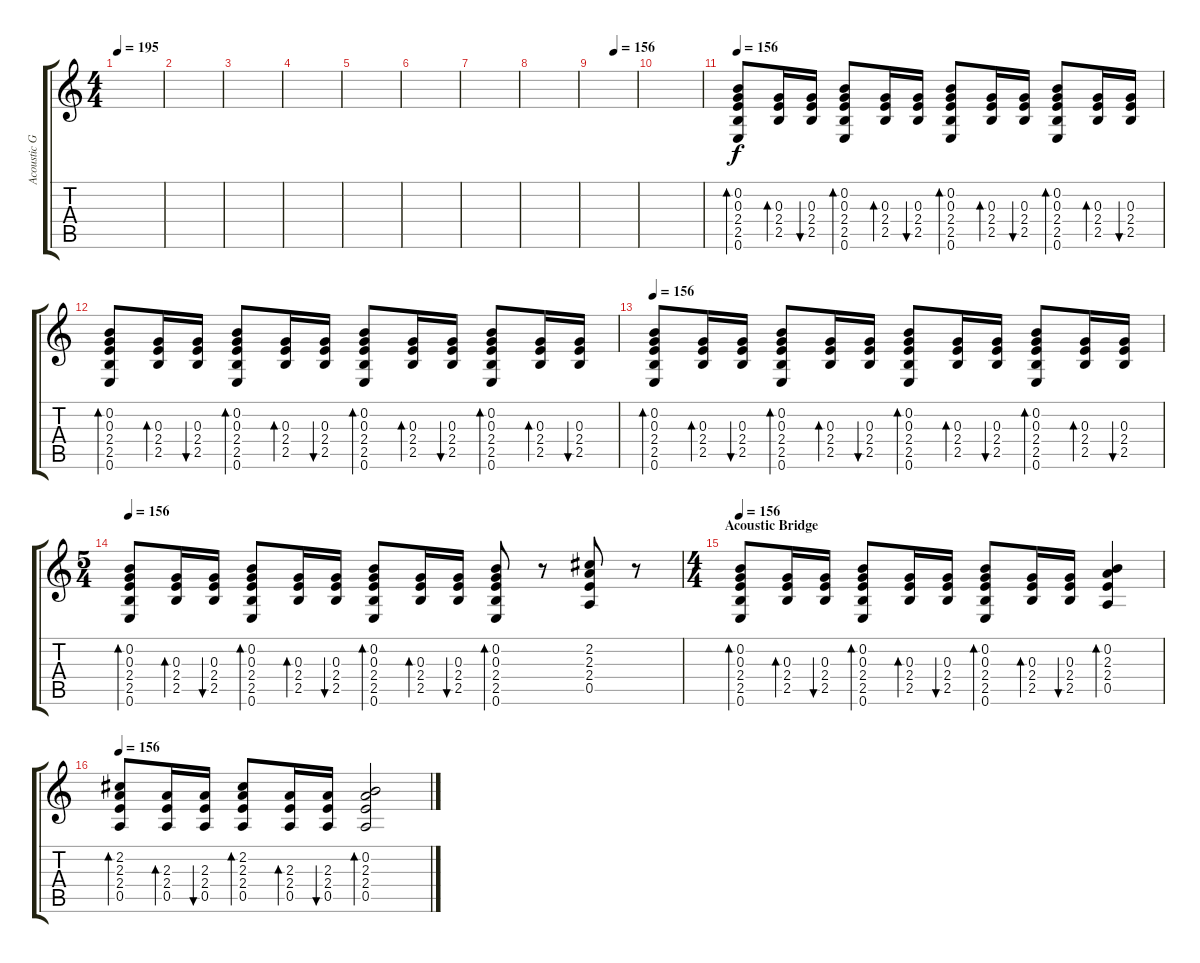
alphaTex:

\track ("Acoustic Guitar 1" "Acoustic G") {instrument acousticguitarsteel}
\staff {score tabs}
\tuning (E4 B3 G3 D3 A2 E2) {hide}
\ts (4 4)
\tempo 195
\clef g2
\ks c
|
|
|
|
|
|
|
|
\tempo (156 0.5)
|
|
\tempo 156
(0.2 0.3 2.4 2.5 0.6).8{bd 120 volume 0} (0.3 2.4 2.5).16{bd 120 volume 11} (0.3 2.4 2.5).16{bu 120} (0.2 0.3 2.4 2.5 0.6).8{bd 120} (0.3 2.4 2.5).16{bd 120} (0.3 2.4 2.5).16{bu 120} (0.2 0.3 2.4 2.5 0.6).8{bd 120} (0.3 2.4 2.5).16{bd 120} (0.3 2.4 2.5).16{bu 120} (0.2 0.3 2.4 2.5 0.6).8{bd 120} (0.3 2.4 2.5).16{bd 120} (0.3 2.4 2.5).16{bu 120} |
(0.2 0.3 2.4 2.5 0.6).8{bd 120} (0.3 2.4 2.5).16{bd 120} (0.3 2.4 2.5).16{bu 120} (0.2 0.3 2.4 2.5 0.6).8{bd 120} (0.3 2.4 2.5).16{bd 120} (0.3 2.4 2.5).16{bu 120} (0.2 0.3 2.4 2.5 0.6).8{bd 120} (0.3 2.4 2.5).16{bd 120} (0.3 2.4 2.5).16{bu 120} (0.2 0.3 2.4 2.5 0.6).8{bd 120} (0.3 2.4 2.5).16{bd 120} (0.3 2.4 2.5).16{bu 120} |
\tempo 156
(0.2 0.3 2.4 2.5 0.6).8{bd 120} (0.3 2.4 2.5).16{bd 120} (0.3 2.4 2.5).16{bu 120} (0.2 0.3 2.4 2.5 0.6).8{bd 120} (0.3 2.4 2.5).16{bd 120} (0.3 2.4 2.5).16{bu 120} (0.2 0.3 2.4 2.5 0.6).8{bd 120} (0.3 2.4 2.5).16{bd 120} (0.3 2.4 2.5).16{bu 120} (0.2 0.3 2.4 2.5 0.6).8{bd 120} (0.3 2.4 2.5).16{bd 120} (0.3 2.4 2.5).16{bu 120} |
\ts (5 4)
\tempo 156
(0.2 0.3 2.4 2.5 0.6).8{bd 120} (0.3 2.4 2.5).16{bd 120} (0.3 2.4 2.5).16{bu 120} (0.2 0.3 2.4 2.5 0.6).8{bd 120} (0.3 2.4 2.5).16{bd 120} (0.3 2.4 2.5).16{bu 120} (0.2 0.3 2.4 2.5 0.6).8{bd 120} (0.3 2.4 2.5).16{bd 120} (0.3 2.4 2.5).16{bu 120} (0.2 0.3 2.4 2.5 0.6).8{bd 120} r.8 (2.2 2.3 2.4 0.5).8 r.8 |
\ts (4 4)
\section ("" "Acoustic Bridge")
\tempo 156
(0.2 0.3 2.4 2.5 0.6).8{bd 120} (0.3 2.4 2.5).16{bd 120} (0.3 2.4 2.5).16{bu 120} (0.2 0.3 2.4 2.5 0.6).8{bd 120} (0.3 2.4 2.5).16{bd 120} (0.3 2.4 2.5).16{bu 120} (0.2 0.3 2.4 2.5 0.6).8{bd 120} (0.3 2.4 2.5).16{bd 120} (0.3 2.4 2.5).16{bu 120} (0.2 2.3 2.4 0.5).4{bd 120} |
\tempo 156
(2.2 2.3 2.4 0.5).8{bd 120} (2.3 2.4 0.5).16{bd 120} (2.3 2.4 0.5).16{bu 120} (2.2 2.3 2.4 0.5).8{bd 120} (2.3 2.4 0.5).16{bd 120} (2.3 2.4 0.5).16{bu 120} (0.2 2.3 2.4 0.5).2{bd 120}
